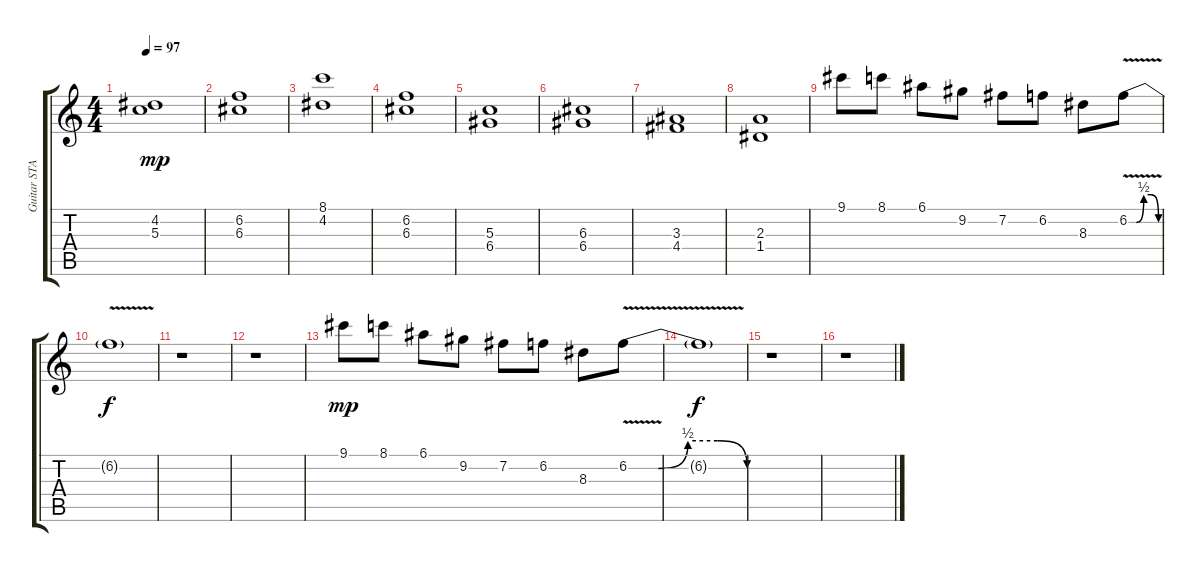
\track ("Guitar STANDARD THREE" "Guitar STA") {instrument distortionguitar}
\staff {score tabs}
\tuning (E4 B3 G3 D3 A2 E2) {hide}
\ts (4 4)
\tempo 97
\clef g2
\ks c
(4.2 5.3).1{dy mp balance 12 instrument pad4choir} |
(6.2 6.3).1 |
(8.1 4.2).1 |
(6.2 6.3).1 |
(5.3 6.4).1 |
(6.3 6.4).1 |
(3.3 4.4).1 |
(2.3 1.4).1{volume 8} |
9.1.8{volume 16 balance 8 instrument distortionguitar} 8.1.8 6.1.8 9.2.8 7.2.8 6.2.8 8.3.8 6.2{be (custom 0 0 15 0 30 2 45 2 60 0) v}.8 |
6.2{t}.1{dy f volume 10} |
r.1 |
r.1 |
9.1.8{dy mp volume 16} 8.1.8 6.1.8 9.2.8 7.2.8 6.2.8 8.3.8 6.2{be (custom 0 0 15 0 30 2 45 2 60 0) v}.8 |
6.2{t}.1{dy f volume 10} |
r.1 |
r.1
